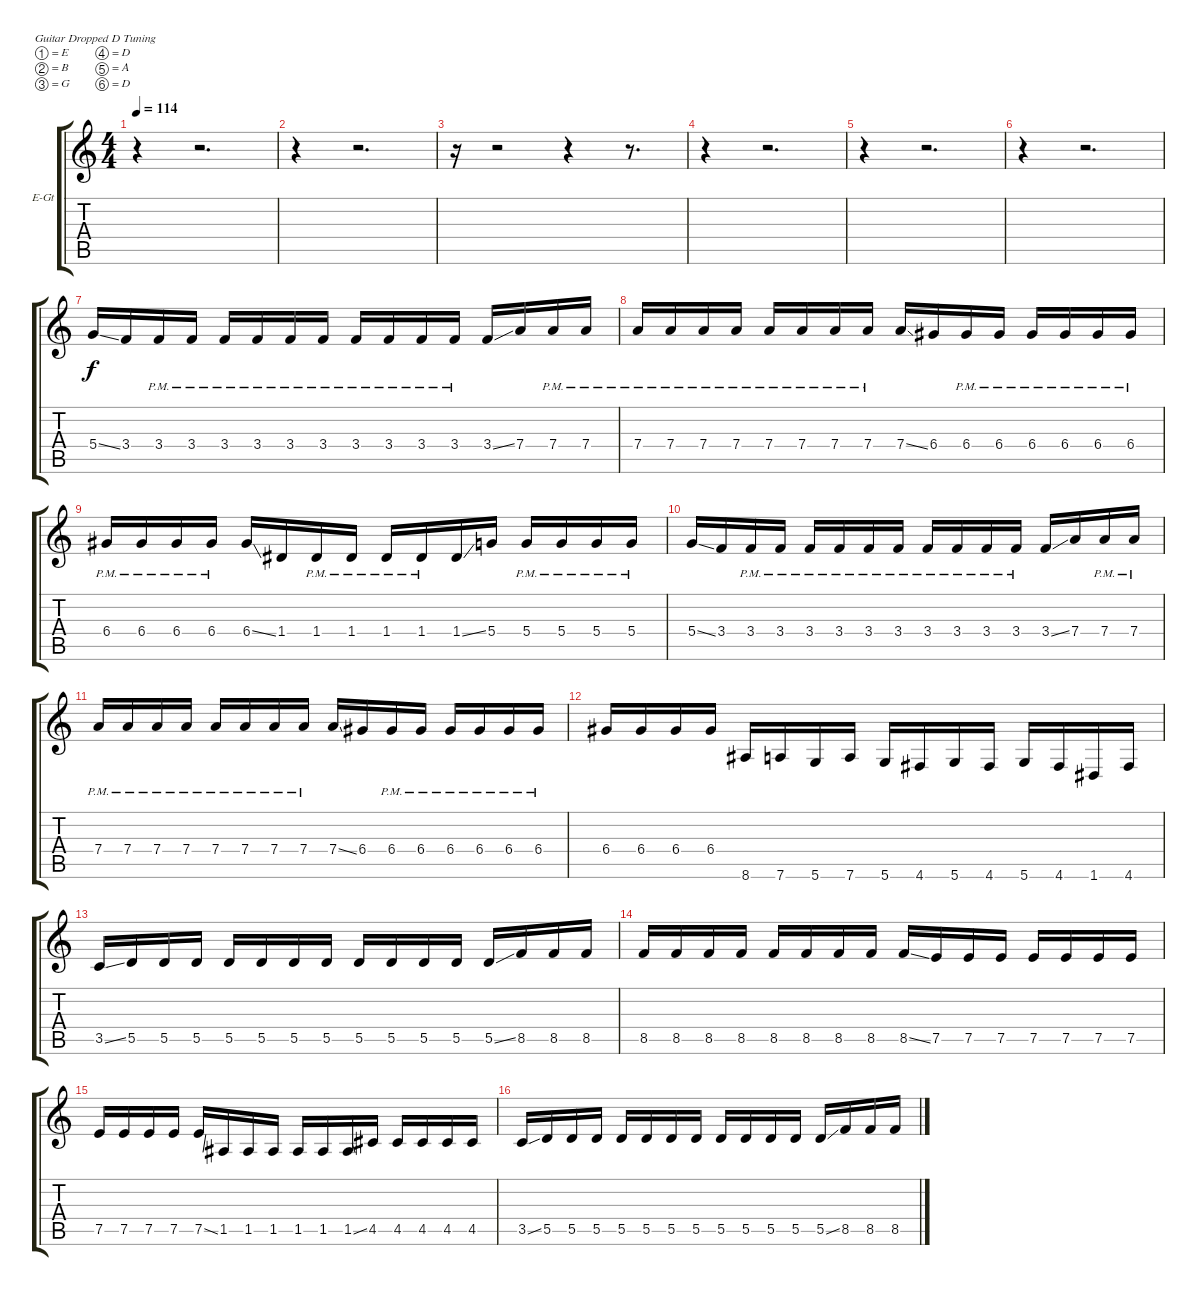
\bracketExtendMode groupsimilarinstruments
\firstSystemTrackNameOrientation horizontal
\otherSystemsTrackNameOrientation horizontal
\track ("Guitar" "E-Gt") {instrument overdrivenguitar}
\staff {score tabs}
\tuning (E4 B3 G3 D3 A2 D2)
\ts (4 4)
\tempo 114
\clef g2
\ks c
r.4{dy f instrument overdrivenguitar} r.2{d} |
r.4 r.2{d} |
r.16 r.2 r.4 r.8{d} |
r.4 r.2{d} |
r.4 r.2{d} |
r.4 r.2{d} |
5.4{ss}.16 3.4.16 3.4{pm}.16 3.4{pm}.16 3.4{pm}.16 3.4{pm}.16 3.4{pm}.16 3.4{pm}.16 3.4{pm}.16 3.4{pm}.16 3.4{pm}.16 3.4{pm}.16 3.4{ss}.16 7.4.16 7.4{pm}.16 7.4{pm}.16 |
7.4{pm}.16 7.4{pm}.16 7.4{pm}.16 7.4{pm}.16 7.4{pm}.16 7.4{pm}.16 7.4{pm}.16 7.4{pm}.16 7.4{ss}.16 6.4.16 6.4{pm}.16 6.4{pm}.16 6.4{pm}.16 6.4{pm}.16 6.4{pm}.16 6.4{pm}.16 |
6.4{pm}.16 6.4{pm}.16 6.4{pm}.16 6.4{pm}.16 6.4{ss}.16 1.4.16 1.4{pm}.16 1.4{pm}.16 1.4{pm}.16 1.4{pm}.16 1.4{ss}.16 5.4.16 5.4{pm}.16 5.4{pm}.16 5.4{pm}.16 5.4{pm}.16 |
5.4{ss}.16 3.4.16 3.4{pm}.16 3.4{pm}.16 3.4{pm}.16 3.4{pm}.16 3.4{pm}.16 3.4{pm}.16 3.4{pm}.16 3.4{pm}.16 3.4{pm}.16 3.4{pm}.16 3.4{ss}.16 7.4.16 7.4{pm}.16 7.4{pm}.16 |
7.4{pm}.16 7.4{pm}.16 7.4{pm}.16 7.4{pm}.16 7.4{pm}.16 7.4{pm}.16 7.4{pm}.16 7.4{pm}.16 7.4{ss}.16 6.4.16 6.4{pm}.16 6.4{pm}.16 6.4{pm}.16 6.4{pm}.16 6.4{pm}.16 6.4{pm}.16 |
6.4.16 6.4.16 6.4.16 6.4.16 8.6.16 7.6.16 5.6.16 7.6.16 5.6.16 4.6.16 5.6.16 4.6.16 5.6.16 4.6.16 1.6.16 4.6.16 |
3.5{ss}.16 5.5.16 5.5.16 5.5.16 5.5.16 5.5.16 5.5.16 5.5.16 5.5.16 5.5.16 5.5.16 5.5.16 5.5{ss}.16 8.5.16 8.5.16 8.5.16 |
8.5.16 8.5.16 8.5.16 8.5.16 8.5.16 8.5.16 8.5.16 8.5.16 8.5{ss}.16 7.5.16 7.5.16 7.5.16 7.5.16 7.5.16 7.5.16 7.5.16 |
7.5.16 7.5.16 7.5.16 7.5.16 7.5{ss}.16 1.5.16 1.5.16 1.5.16 1.5.16 1.5.16 1.5{ss}.16 4.5.16 4.5.16 4.5.16 4.5.16 4.5.16 |
3.5{ss}.16 5.5.16 5.5.16 5.5.16 5.5.16 5.5.16 5.5.16 5.5.16 5.5.16 5.5.16 5.5.16 5.5.16 5.5{ss}.16 8.5.16 8.5.16 8.5.16
